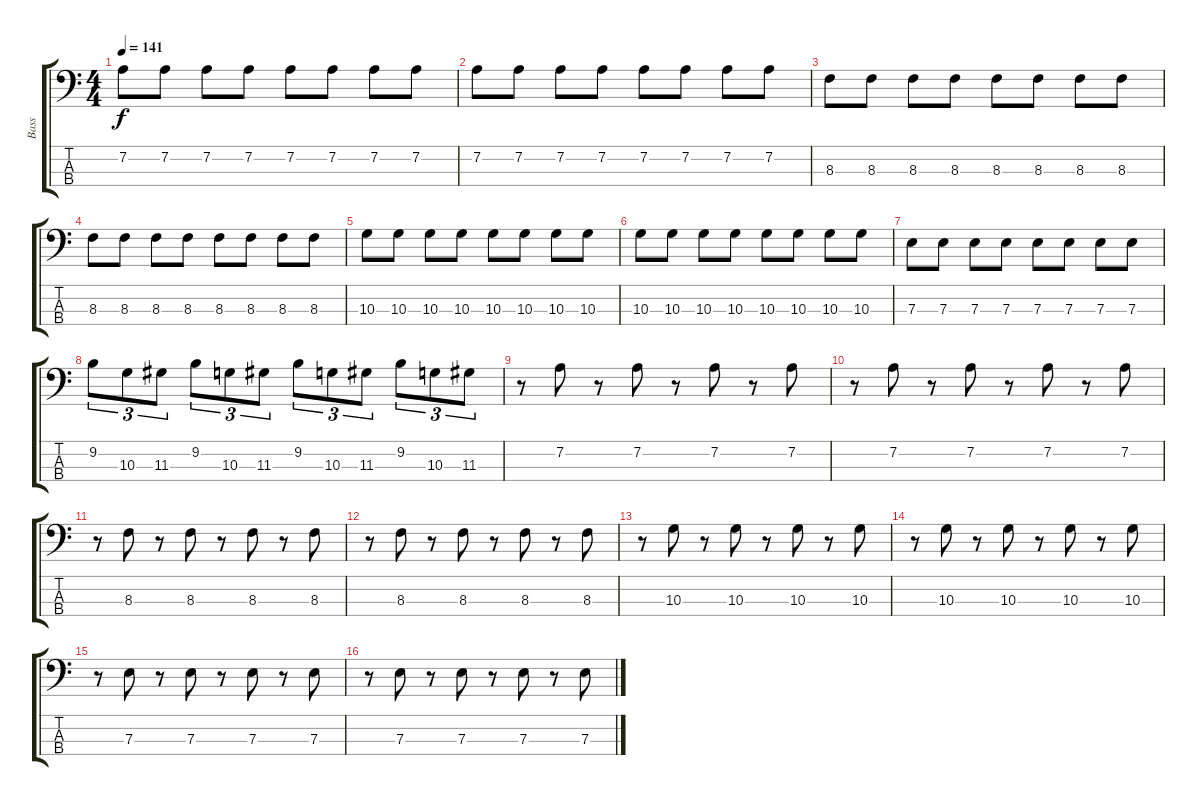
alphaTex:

\track ("Bass" "Bass") {instrument electricbassfinger}
\staff {score tabs}
\tuning (G2 D2 A1 E1) {hide}
\ts (4 4)
\tempo 141
\clef f4
\ks c
7.2.8{dy f} 7.2.8 7.2.8 7.2.8 7.2.8 7.2.8 7.2.8 7.2.8 |
7.2.8 7.2.8 7.2.8 7.2.8 7.2.8 7.2.8 7.2.8 7.2.8 |
8.3.8 8.3.8 8.3.8 8.3.8 8.3.8 8.3.8 8.3.8 8.3.8 |
8.3.8 8.3.8 8.3.8 8.3.8 8.3.8 8.3.8 8.3.8 8.3.8 |
10.3.8 10.3.8 10.3.8 10.3.8 10.3.8 10.3.8 10.3.8 10.3.8 |
10.3.8 10.3.8 10.3.8 10.3.8 10.3.8 10.3.8 10.3.8 10.3.8 |
7.3.8 7.3.8 7.3.8 7.3.8 7.3.8 7.3.8 7.3.8 7.3.8 |
9.2.8{tu (3 2)} 10.3.8{tu (3 2)} 11.3.8{tu (3 2)} 9.2.8{tu (3 2)} 10.3.8{tu (3 2)} 11.3.8{tu (3 2)} 9.2.8{tu (3 2)} 10.3.8{tu (3 2)} 11.3.8{tu (3 2)} 9.2.8{tu (3 2)} 10.3.8{tu (3 2)} 11.3.8{tu (3 2)} |
r.8 7.2.8 r.8 7.2.8 r.8 7.2.8 r.8 7.2.8 |
r.8 7.2.8 r.8 7.2.8 r.8 7.2.8 r.8 7.2.8 |
r.8 8.3.8 r.8 8.3.8 r.8 8.3.8 r.8 8.3.8 |
r.8 8.3.8 r.8 8.3.8 r.8 8.3.8 r.8 8.3.8 |
r.8 10.3.8 r.8 10.3.8 r.8 10.3.8 r.8 10.3.8 |
r.8 10.3.8 r.8 10.3.8 r.8 10.3.8 r.8 10.3.8 |
r.8 7.3.8 r.8 7.3.8 r.8 7.3.8 r.8 7.3.8 |
r.8 7.3.8 r.8 7.3.8 r.8 7.3.8 r.8 7.3.8
